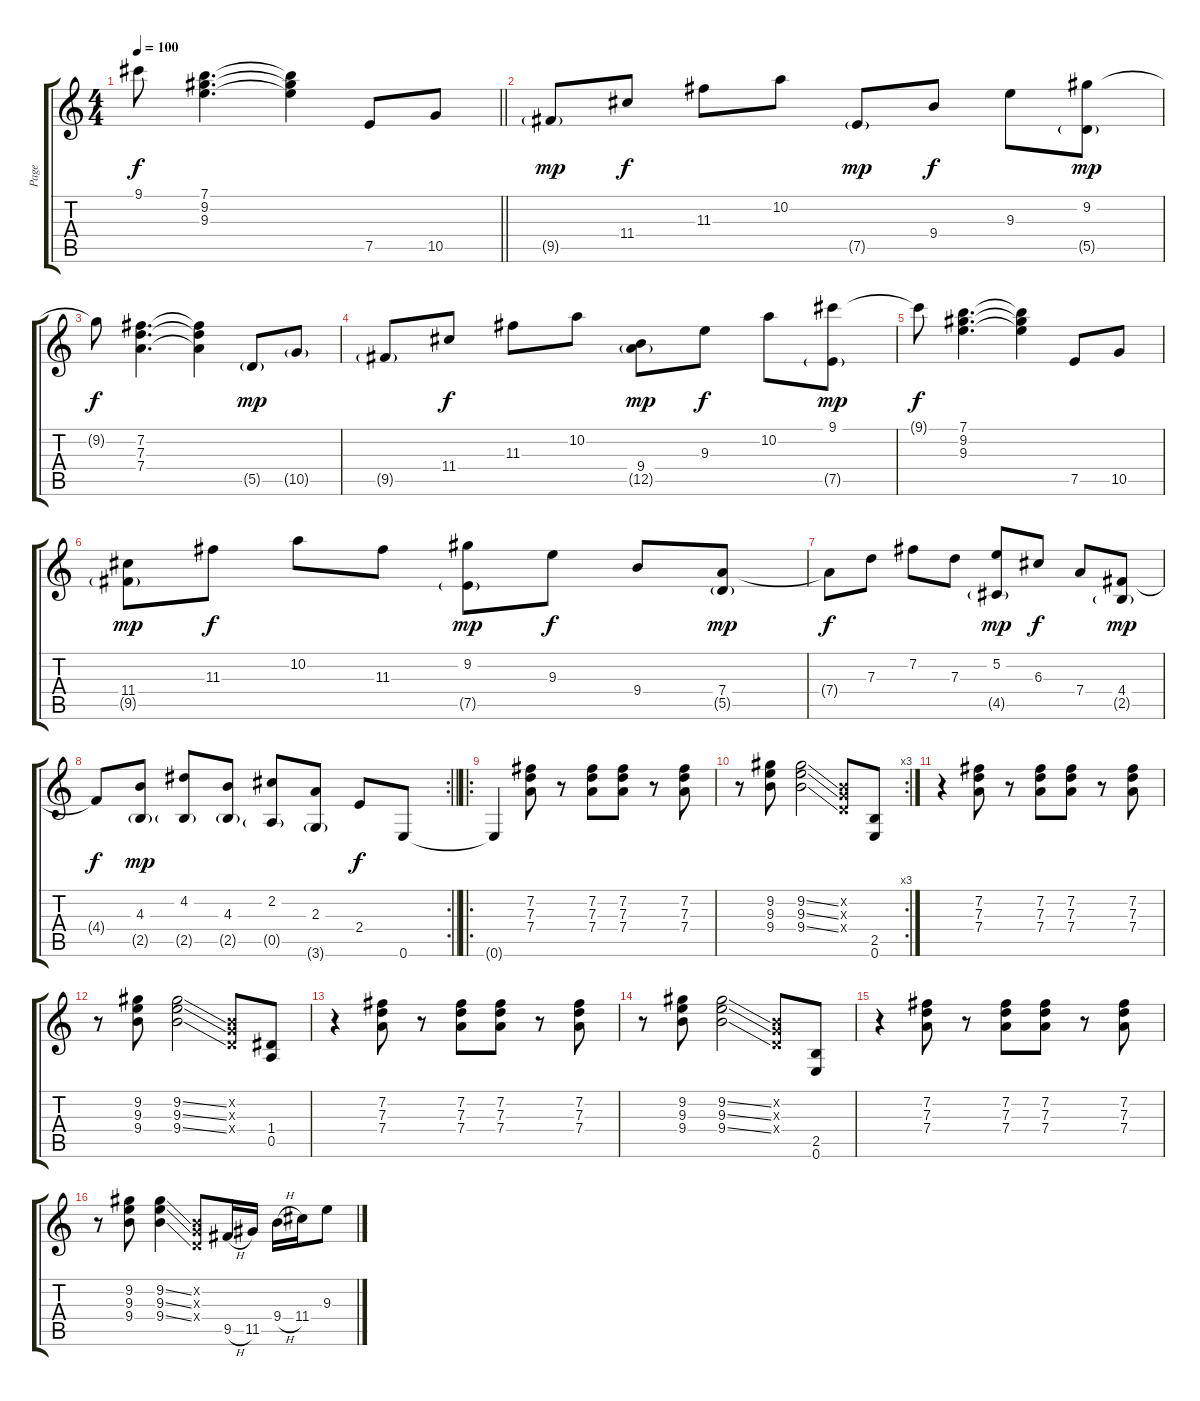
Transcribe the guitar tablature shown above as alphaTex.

\track ("Page" "Page") {instrument distortionguitar}
\staff {score tabs}
\tuning (E4 B3 G3 D3 A2 E2) {hide}
\ts (4 4)
\tempo 100
\clef g2
\barLineRight lightlight
\ks c
9.1{t}.8{dy f} (7.1 9.2 9.3).4{d} (7.1{t} 9.2{t} 9.3{t}).4 7.5.8 10.5.8 |
9.5{g}.8{dy mp} 11.4.8{dy f} 11.3.8 10.2.8 7.5{g}.8{dy mp} 9.4.8{dy f} 9.3.8 (9.2 5.5{g}).8{dy mp} |
9.2{t}.8{dy f} (7.2 7.3 7.4).4{d} (7.2{t} 7.3{t} 7.4{t}).4 5.5{g}.8{dy mp} 10.5{g}.8 |
9.5{g}.8 11.4.8{dy f} 11.3.8 10.2.8 (9.4 12.5{g}).8{dy mp} 9.3.8{dy f} 10.2.8 (9.1 7.5{g}).8{dy mp} |
9.1{t}.8{dy f} (7.1 9.2 9.3).4{d} (7.1{t} 9.2{t} 9.3{t}).4 7.5.8 10.5.8 |
(11.4 9.5{g}).8{dy mp} 11.3.8{dy f} 10.2.8 11.3.8 (9.2 7.5{g}).8{dy mp} 9.3.8{dy f} 9.4.8 (7.4 5.5{g}).8{dy mp} |
7.4{t}.8{dy f} 7.3.8 7.2.8 7.3.8 (5.2 4.5{g}).8{dy mp} 6.3.8{dy f} 7.4.8 (4.4 2.5{g}).8{dy mp} |
\rc 2
\barLineRight lightlight
4.4{t}.8{dy f} (4.3 2.5{g}).8{dy mp} (4.2 2.5{g}).8 (4.3 2.5{g}).8 (2.2 0.5{g}).8 (2.3 3.6{g}).8 2.4.8{dy f} 0.6.8 |
\ro
0.6{t}.4 (7.2 7.3 7.4).8 r.8 (7.2 7.3 7.4).8 (7.2 7.3 7.4).8 r.8 (7.2 7.3 7.4).8 |
\rc 3
r.8 (9.2 9.3 9.4).8 (9.2{ss} 9.3{ss} 9.4{ss}).2 (0.2{x} 0.3{x} 0.4{x}).8 (2.5 0.6).8 |
r.4 (7.2 7.3 7.4).8 r.8 (7.2 7.3 7.4).8 (7.2 7.3 7.4).8 r.8 (7.2 7.3 7.4).8 |
r.8 (9.2 9.3 9.4).8 (9.2{ss} 9.3{ss} 9.4{ss}).2 (0.2{x} 0.3{x} 0.4{x}).8 (1.4 0.5).8 |
r.4 (7.2 7.3 7.4).8 r.8 (7.2 7.3 7.4).8 (7.2 7.3 7.4).8 r.8 (7.2 7.3 7.4).8 |
r.8 (9.2 9.3 9.4).8 (9.2{ss} 9.3{ss} 9.4{ss}).2 (0.2{x} 0.3{x} 0.4{x}).8 (2.5 0.6).8 |
r.4 (7.2 7.3 7.4).8 r.8 (7.2 7.3 7.4).8 (7.2 7.3 7.4).8 r.8 (7.2 7.3 7.4).8 |
r.8 (9.2 9.3 9.4).8 (9.2{ss} 9.3{ss} 9.4{ss}).4 (0.2{x} 0.3{x} 0.4{x}).8 9.5{h}.16 11.5.16 9.4{h}.16 11.4.16 9.3.8
